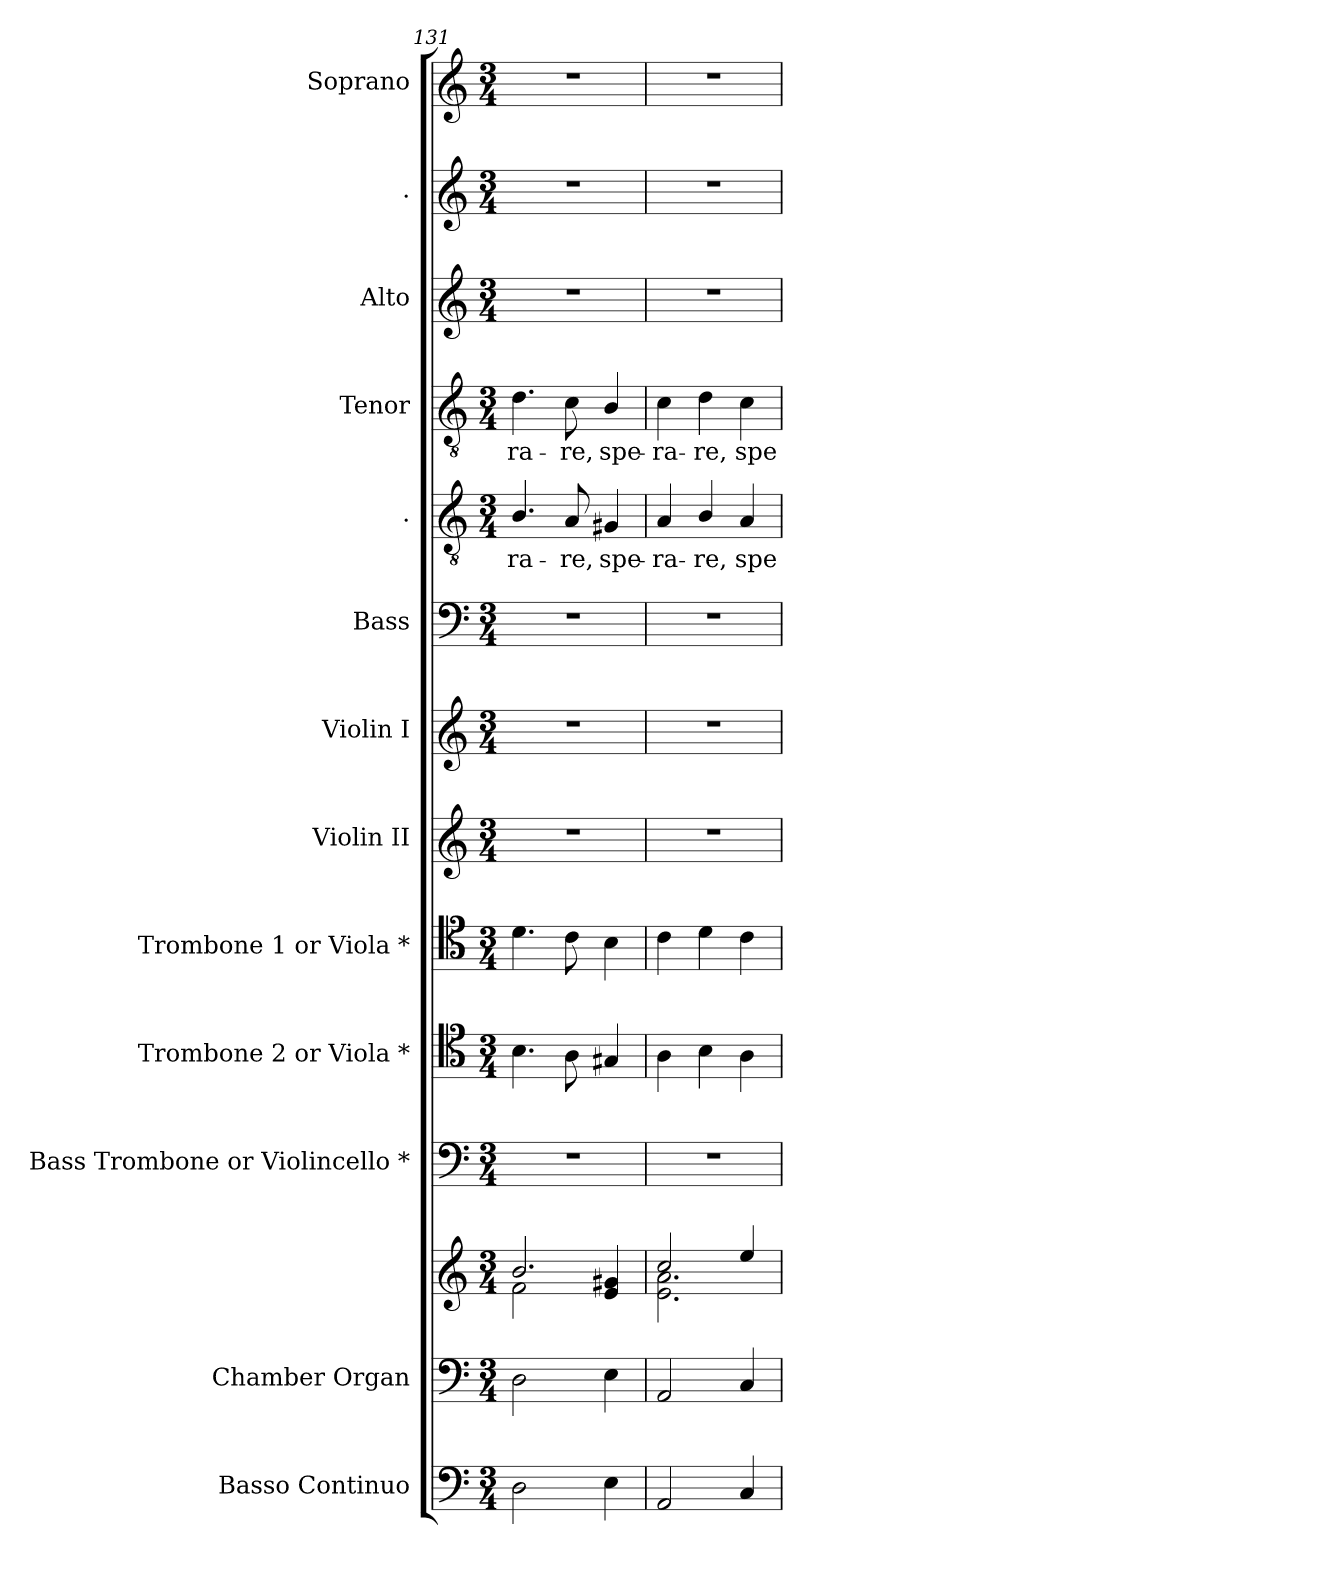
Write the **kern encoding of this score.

**kern	**kern	**kern	**kern	**kern	**kern	**kern	**kern	**kern	**kern	**text	**kern	**text	**kern	**kern	**kern
*part13	*part12	*part12	*part11	*part10	*part9	*part8	*part7	*part6	*part5	*part5	*part4	*part4	*part3	*part2	*part1
*staff14	*staff13	*staff12	*staff11	*staff10	*staff9	*staff8	*staff7	*staff6	*staff5	*staff5	*staff4	*staff4	*staff3	*staff2	*staff1
*I"Basso  Continuo	*I"Chamber  Organ	*	*I"Bass Trombone or Violincello *	*I"Trombone 2 or Viola *	*I"Trombone 1 or Viola *	*I"Violin II	*I"Violin I	*I"Bass	*I".	*	*I"Tenor	*	*I"Alto	*I".	*I"Soprano
*I'B Cont	*I'Org.	*	*I'B. Tbn.	*I'Tbn 2	*I'Tbn 1	*I'Vln. II	*I'Vln. I	*I'B.	*	*	*I'T,	*	*I'A.	*	*I'S.
*clefF4	*clefF4	*clefG2	*clefF4	*clefC4	*clefC4	*clefG2	*clefG2	*clefF4	*clefGv2	*	*clefGv2	*	*clefG2	*clefG2	*clefG2
*ITrd7c12	*	*	*	*	*	*	*	*	*ITrd7c12	*	*ITrd7c12	*	*	*	*
*k[]	*k[]	*k[]	*k[]	*k[]	*k[]	*k[]	*k[]	*k[]	*k[]	*	*k[]	*	*k[]	*k[]	*k[]
*C:	*C:	*C:	*C:	*C:	*C:	*C:	*C:	*C:	*C:	*	*C:	*	*C:	*C:	*C:
*M3/4	*M3/4	*M3/4	*M3/4	*M3/4	*M3/4	*M3/4	*M3/4	*M3/4	*M3/4	*	*M3/4	*	*M3/4	*M3/4	*M3/4
=131	=131	=131	=131	=131	=131	=131	=131	=131	=131	=131	=131	=131	=131	=131	=131
*	*	*^	*	*	*	*	*	*	*	*	*	*	*	*	*
!	!	!	!	!LO:N:vis=1	!	!	!LO:N:vis=1	!LO:N:vis=1	!LO:N:vis=1	!	!	!	!	!	!	!
!	!	!	!	!	!	!	!	!	!	!	!LO:LY:b:color=#000000	!	!	!	!	!
!	!	!	!	!	!	!	!	!	!	!	!	!	!LO:LY:b:color=#000000	!LO:N:vis=1	!LO:N:vis=1	!LO:N:vis=1
2DDi\	2Di\	2.bi/	2fi\	2.r	4.Bi\	4.di\	2.r	2.r	2.r	4.BBi/	-ra-	4.Di\	-ra-	2.r	2.r	2.r
!	!	!	!	!	!	!	!	!	!	!	!LO:LY:b:color=#000000	!	!	!	!	!
!	!	!	!	!	!	!	!	!	!	!	!	!	!LO:LY:b:color=#000000	!	!	!
.	.	.	.	.	8Ai\	8ci\	.	.	.	8AAi/	-re,	8Ci\	-re,	.	.	.
!	!	!	!	!	!	!	!	!	!	!	!LO:LY:b:color=#000000	!	!	!	!	!
!	!	!	!	!	!	!	!	!	!	!	!	!	!LO:LY:b:color=#000000	!	!	!
4EEi\	4Ei\	.	4ei/ 4g#Xi	.	4G#Xi/	4Bi\	.	.	.	4GG#Xi/	spe-	4BBi/	spe-	.	.	.
=132	=132	=132	=132	=132	=132	=132	=132	=132	=132	=132	=132	=132	=132	=132	=132	=132
!	!	!	!	!LO:N:vis=1	!	!	!LO:N:vis=1	!LO:N:vis=1	!LO:N:vis=1	!	!	!	!	!	!	!
!	!	!	!	!	!	!	!	!	!	!	!LO:LY:b:color=#000000	!	!	!	!	!
!	!	!	!	!	!	!	!	!	!	!	!	!	!LO:LY:b:color=#000000	!LO:N:vis=1	!LO:N:vis=1	!LO:N:vis=1
2AAAi/	2AAi/	2cci/	2.ei\ 2.ai	2.r	4Ai\	4ci\	2.r	2.r	2.r	4AAi/	-ra-	4Ci\	-ra-	2.r	2.r	2.r
!	!	!	!	!	!	!	!	!	!	!	!LO:LY:b:color=#000000	!	!	!	!	!
!	!	!	!	!	!	!	!	!	!	!	!	!	!LO:LY:b:color=#000000	!	!	!
.	.	.	.	.	4Bi\	4di\	.	.	.	4BBi/	-re,	4Di\	-re,	.	.	.
!	!	!	!	!	!	!	!	!	!	!	!LO:LY:b:color=#000000	!	!	!	!	!
!	!	!	!	!	!	!	!	!	!	!	!	!	!LO:LY:b:color=#000000	!	!	!
4CCi/	4Ci/	4eei/	.	.	4Ai\	4ci\	.	.	.	4AAi/	spe-	4Ci\	spe-	.	.	.
*	*	*v	*v	*	*	*	*	*	*	*	*	*	*	*	*	*
=	=	=	=	=	=	=	=	=	=	=	=	=	=	=	=
*-	*-	*-	*-	*-	*-	*-	*-	*-	*-	*-	*-	*-	*-	*-	*-
